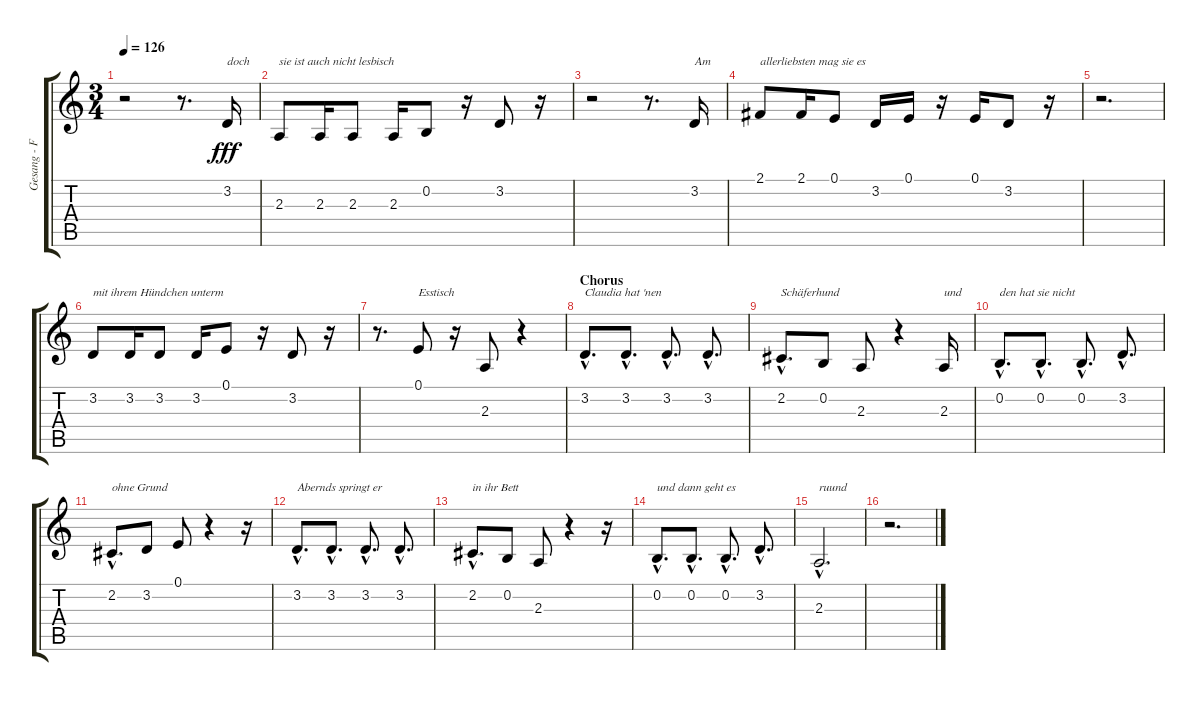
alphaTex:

\track ("Gesang - Farin Urlaub" "Gesang - F") {instrument lead8bassandlead}
\staff {score tabs}
\tuning (E4 B3 G3 D3 A2 E2) {hide}
\ts (3 4)
\tempo 126
\clef g2
\ks c
r.2{dy fff} r.8{d} 3.2.16{txt "doch"} |
2.3.8{txt "sie ist auch nicht lesbisch"} 2.3.16 2.3.8 2.3.16 0.2.8 r.16 3.2.8 r.16 |
r.2 r.8{d} 3.2.16{txt "Am"} |
2.1.8{txt "allerliebsten mag sie es"} 2.1.16 0.1.8 3.2.16 0.1.16 r.16 0.1.16 3.2.8 r.16 |
r.2{d} |
3.2.8{txt "mit ihrem Hündchen unterm"} 3.2.16 3.2.8 3.2.16 0.1.8 r.16 3.2.8 r.16 |
r.8{d} 0.1.8{txt "Esstisch"} r.16 2.3.8 r.4 |
\section ("" "Chorus")
3.2{hac}.8{d txt "Claudia hat 'nen"} 3.2{hac}.8{d} 3.2{hac}.8{d} 3.2{hac}.8{d} |
2.2{hac}.8{d txt "Schäferhund"} 0.2.8 2.3.8 r.4 2.3.16{txt "und"} |
0.2{hac}.8{d txt "den hat sie nicht"} 0.2{hac}.8{d} 0.2{hac}.8{d} 3.2{hac}.8{d} |
2.2{hac}.8{d txt "ohne Grund"} 3.2.8 0.1.8 r.4 r.16 |
3.2{hac}.8{d txt "Abernds springt er"} 3.2{hac}.8{d} 3.2{hac}.8{d} 3.2{hac}.8{d} |
2.2{hac}.8{d txt "in ihr Bett"} 0.2.8 2.3.8 r.4 r.16 |
0.2{hac}.8{d txt "und dann geht es"} 0.2{hac}.8{d} 0.2{hac}.8{d} 3.2{hac}.8{d} |
2.3{hac}.2{d txt "ruund"} |
r.2{d}
